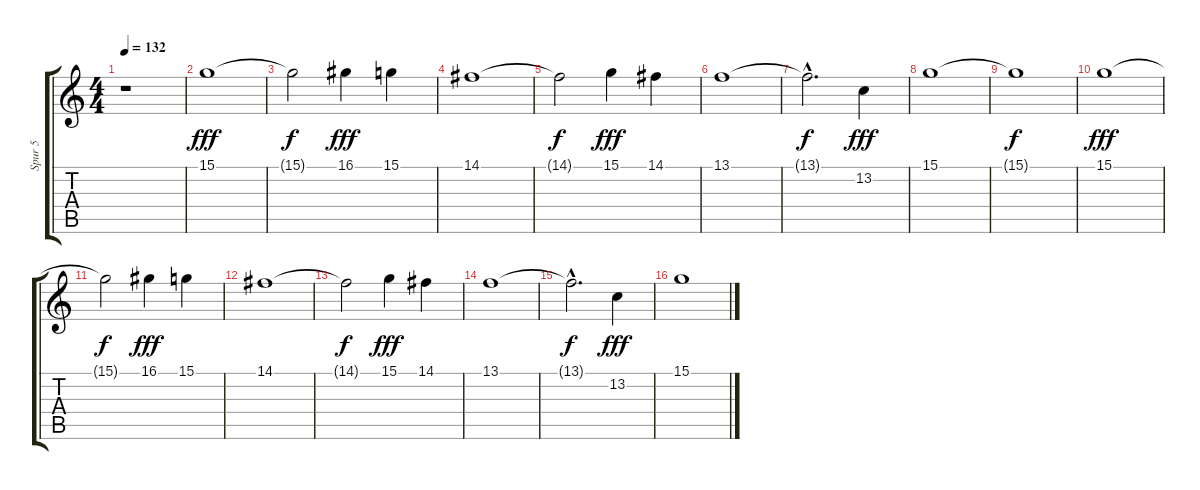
\track ("Spur 5" "Spur 5") {instrument stringensemble2}
\staff {score tabs}
\tuning (E4 B3 G3 D3 A2 E2) {hide}
\ts (4 4)
\tempo 132
\clef g2
\ks c
r.1{dy fff} |
15.1.1 |
15.1{t}.2{dy f} 16.1.4{dy fff} 15.1.4 |
14.1.1 |
14.1{t}.2{dy f} 15.1.4{dy fff} 14.1.4 |
13.1.1 |
13.1{hac t}.2{d dy f} 13.2.4{dy fff} |
15.1.1 |
15.1{t}.1{dy f} |
15.1.1{dy fff} |
15.1{t}.2{dy f} 16.1.4{dy fff} 15.1.4 |
14.1.1 |
14.1{t}.2{dy f} 15.1.4{dy fff} 14.1.4 |
13.1.1 |
13.1{hac t}.2{d dy f} 13.2.4{dy fff} |
15.1.1
